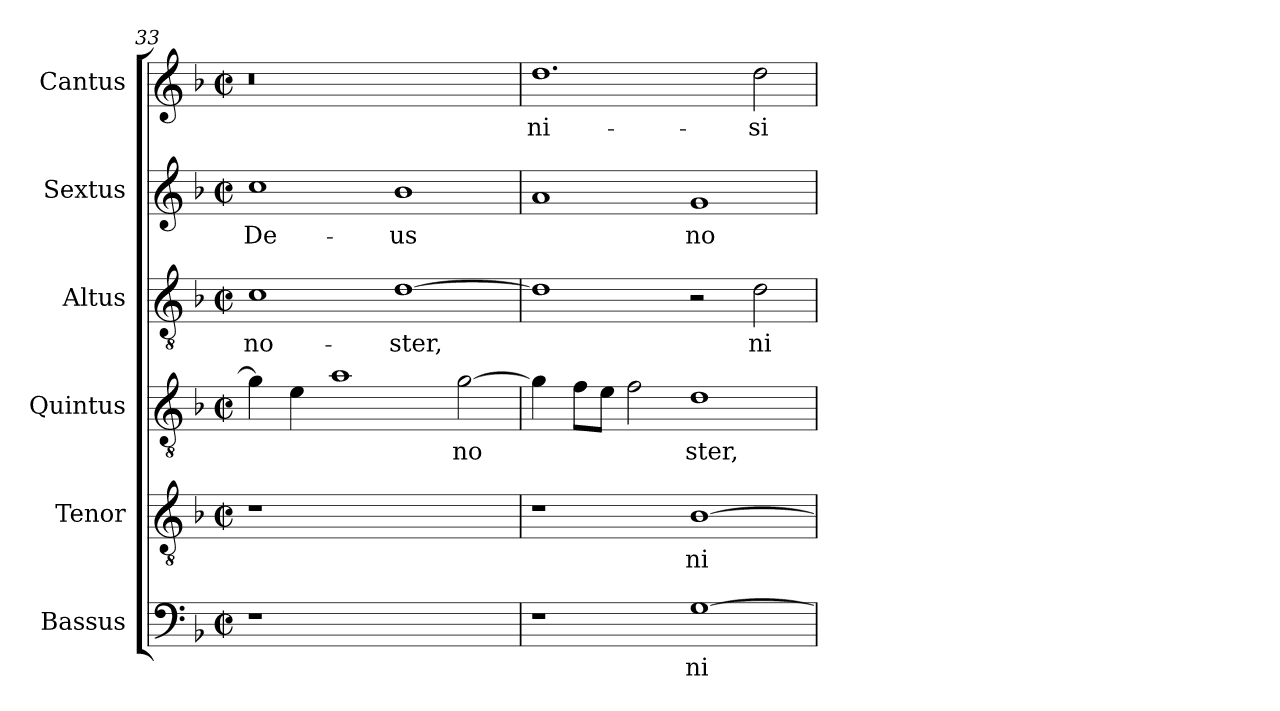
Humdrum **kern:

**kern	**text	**kern	**text	**kern	**text	**kern	**text	**kern	**text	**kern	**text
*part6	*part6	*part5	*part5	*part4	*part4	*part3	*part3	*part2	*part2	*part1	*part1
*staff6	*staff6	*staff5	*staff5	*staff4	*staff4	*staff3	*staff3	*staff2	*staff2	*staff1	*staff1
*I"Bassus	*	*I"Tenor	*	*I"Quintus	*	*I"Altus	*	*I"Sextus	*	*I"Cantus	*
*clefF4	*	*clefGv2	*	*clefGv2	*	*clefGv2	*	*clefG2	*	*clefG2	*
*k[b-]	*	*k[b-]	*	*k[b-]	*	*k[b-]	*	*k[b-]	*	*k[b-]	*
*F:	*	*F:	*	*F:	*	*F:	*	*F:	*	*F:	*
*M2/2	*	*M2/2	*	*M2/2	*	*M2/2	*	*M2/2	*	*M2/2	*
*met(c|)	*	*met(c|)	*	*met(c|)	*	*met(c|)	*	*met(c|)	*	*met(c|)	*
=33	=33	=33	=33	=33	=33	=33	=33	=33	=33	=33	=33
!	!	!	!	!	!LO:LY:b:cj	!	!LO:LY:b	!	!LO:LY:b	!	!
1r	.	1r	.	4g\]	.	1c	no-	1cc	De-	0r	.
!	!	!	!	!	!LO:LY:b:cj	!	!	!	!	!	!
.	.	.	.	4e\	.	.	.	.	.	.	.
!	!	!	!	!	!LO:LY:b:cj	!	!	!	!	!	!
.	.	.	.	1a	.	.	.	.	.	.	.
!	!	!	!	!	!	!	!LO:LY:b	!	!LO:LY:b	!	!
1ryy	.	1ryy	.	.	.	[>1d	-ster,	1b-	-us	.	.
!	!	!	!	!	!LO:LY:b:cj	!	!	!	!	!	!
.	.	.	.	[>2g\	no	.	.	.	.	.	.
=34	=34	=34	=34	=34	=34	=34	=34	=34	=34	=34	=34
!	!	!	!	!	!LO:LY:b:cj	!	!LO:LY:b	!	!LO:LY:b	!	!LO:LY:b
1r	.	1r	.	4g\]	.	1d]	.	1a	.	1.dd	ni-
!	!	!	!	!	!LO:LY:b:cj	!	!	!	!	!	!
.	.	.	.	8f\L	.	.	.	.	.	.	.
!	!	!	!	!	!LO:LY:b:cj	!	!	!	!	!	!
.	.	.	.	8e\J	.	.	.	.	.	.	.
!	!	!	!	!	!LO:LY:b:cj	!	!	!	!	!	!
.	.	.	.	2f\	.	.	.	.	.	.	.
!	!LO:LY:b	!	!LO:LY:b:cj	!	!LO:LY:b:cj	!	!	!	!LO:LY:b	!	!
[>1G	ni	[>1B-	ni-	1d	ster,	2r	.	1g	no-	.	.
!	!	!	!	!	!	!	!LO:LY:b	!	!	!	!LO:LY:b
.	.	.	.	.	.	2d\	ni-	.	.	2dd\	-si
=	=	=	=	=	=	=	=	=	=	=	=
*-	*-	*-	*-	*-	*-	*-	*-	*-	*-	*-	*-
